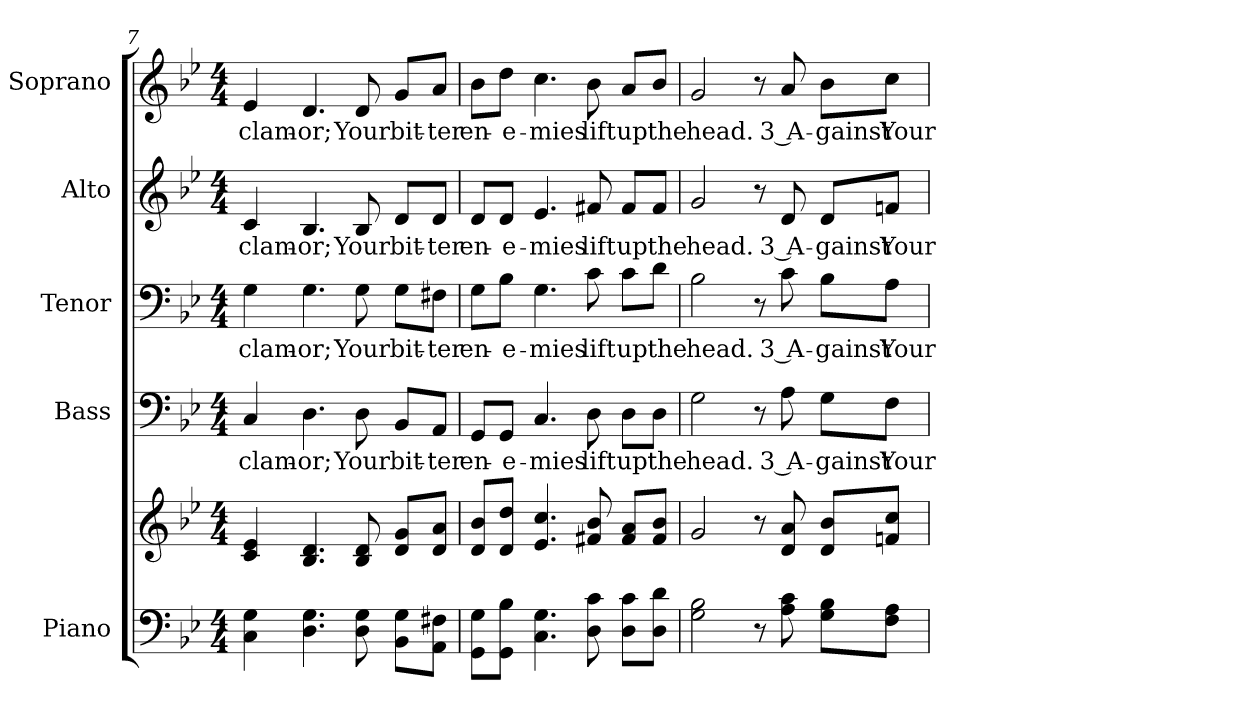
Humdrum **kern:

**kern	**kern	**kern	**text	**kern	**text	**kern	**text	**kern	**text
*part5	*part5	*part4	*part4	*part3	*part3	*part2	*part2	*part1	*part1
*staff6	*staff5	*staff4	*staff4	*staff3	*staff3	*staff2	*staff2	*staff1	*staff1
*I"Piano	*	*I"Bass	*	*I"Tenor	*	*I"Alto	*	*I"Soprano	*
*I'Pno.	*	*I'B.	*	*I'T.	*	*I'A.	*	*I'S.	*
!!LO:PB:g=z
*clefF4	*clefG2	*clefF4	*	*clefF4	*	*clefG2	*	*clefG2	*
*k[b-e-]	*k[b-e-]	*k[b-e-]	*	*k[b-e-]	*	*k[b-e-]	*	*k[b-e-]	*
*B-:	*B-:	*B-:	*	*B-:	*	*B-:	*	*B-:	*
*M4/4	*M4/4	*M4/4	*	*M4/4	*	*M4/4	*	*M4/4	*
=7	=7	=7	=7	=7	=7	=7	=7	=7	=7
!	!	!	!LO:LY:b:color=#000000	!	!	!	!	!	!
!	!	!	!	!	!LO:LY:b:color=#000000	!	!	!	!
!	!	!	!	!	!	!	!LO:LY:b:color=#000000	!	!
!	!	!	!	!	!	!	!	!	!LO:LY:b:color=#000000
4Ci\ 4Gi	4ci/ 4e-i	4Ci/	clam-	4Gi\	clam-	4ci/	clam-	4e-i/	clam-
!	!	!	!LO:LY:b:color=#000000	!	!	!	!	!	!
!	!	!	!	!	!LO:LY:b:color=#000000	!	!	!	!
!	!	!	!	!	!	!	!LO:LY:b:color=#000000	!	!
!	!	!	!	!	!	!	!	!	!LO:LY:b:color=#000000
4.Di\ 4.Gi	4.B-i/ 4.di	4.Di\	-or;	4.Gi\	-or;	4.B-i/	-or;	4.di/	-or;
!	!	!	!LO:LY:b:color=#000000	!	!	!	!	!	!
!	!	!	!	!	!LO:LY:b:color=#000000	!	!	!	!
!	!	!	!	!	!	!	!LO:LY:b:color=#000000	!	!
!	!	!	!	!	!	!	!	!	!LO:LY:b:color=#000000
8Di\ 8Gi	8B-i/ 8di	8Di\	Your	8Gi\	Your	8B-i/	Your	8di/	Your
!	!	!	!LO:LY:b:color=#000000	!	!	!	!	!	!
!	!	!	!	!	!LO:LY:b:color=#000000	!	!	!	!
!	!	!	!	!	!	!	!LO:LY:b:color=#000000	!	!
!	!	!	!	!	!	!	!	!	!LO:LY:b:color=#000000
8BB-i\ 8Gi\L	8di/ 8gi/L	8BB-i/L	bit-	8Gi\L	bit-	8di/L	bit-	8gi/L	bit-
!	!	!	!LO:LY:b:color=#000000	!	!	!	!	!	!
!	!	!	!	!	!LO:LY:b:color=#000000	!	!	!	!
!	!	!	!	!	!	!	!LO:LY:b:color=#000000	!	!
!	!	!	!	!	!	!	!	!	!LO:LY:b:color=#000000
8AAi\ 8F#Xi\J	8di/ 8ai/J	8AAi/J	-ter	8F#Xi\J	-ter	8di/J	-ter	8ai/J	-ter
=8	=8	=8	=8	=8	=8	=8	=8	=8	=8
!	!	!	!LO:LY:b:color=#000000	!	!	!	!	!	!
!	!	!	!	!	!LO:LY:b:color=#000000	!	!	!	!
!	!	!	!	!	!	!	!LO:LY:b:color=#000000	!	!
!	!	!	!	!	!	!	!	!	!LO:LY:b:color=#000000
8GGi\ 8Gi\L	8di/ 8b-i/L	8GGi/L	en-	8Gi\L	en-	8di/L	en-	8b-i\L	en-
!	!	!	!LO:LY:b:color=#000000	!	!	!	!	!	!
!	!	!	!	!	!LO:LY:b:color=#000000	!	!	!	!
!	!	!	!	!	!	!	!LO:LY:b:color=#000000	!	!
!	!	!	!	!	!	!	!	!	!LO:LY:b:color=#000000
8GGi\ 8B-i\J	8di/ 8ddi/J	8GGi/J	-e-	8B-i\J	-e-	8di/J	-e-	8ddi\J	-e-
!	!	!	!LO:LY:b:color=#000000	!	!	!	!	!	!
!	!	!	!	!	!LO:LY:b:color=#000000	!	!	!	!
!	!	!	!	!	!	!	!LO:LY:b:color=#000000	!	!
!	!	!	!	!	!	!	!	!	!LO:LY:b:color=#000000
4.Ci\ 4.Gi	4.e-i/ 4.cci	4.Ci/	-mies	4.Gi\	-mies	4.e-i/	-mies	4.cci\	-mies
!	!	!	!LO:LY:b:color=#000000	!	!	!	!	!	!
!	!	!	!	!	!LO:LY:b:color=#000000	!	!	!	!
!	!	!	!	!	!	!	!LO:LY:b:color=#000000	!	!
!	!	!	!	!	!	!	!	!	!LO:LY:b:color=#000000
8Di\ 8ci	8f#Xi/ 8b-i	8Di\	lift	8ci\	lift	8f#Xi/	lift	8b-i\	lift
!	!	!	!LO:LY:b:color=#000000	!	!	!	!	!	!
!	!	!	!	!	!LO:LY:b:color=#000000	!	!	!	!
!	!	!	!	!	!	!	!LO:LY:b:color=#000000	!	!
!	!	!	!	!	!	!	!	!	!LO:LY:b:color=#000000
8Di\ 8ci\L	8f#i/ 8ai/L	8Di\L	up	8ci\L	up	8f#i/L	up	8ai/L	up
!	!	!	!LO:LY:b:color=#000000	!	!	!	!	!	!
!	!	!	!	!	!LO:LY:b:color=#000000	!	!	!	!
!	!	!	!	!	!	!	!LO:LY:b:color=#000000	!	!
!	!	!	!	!	!	!	!	!	!LO:LY:b:color=#000000
8Di\ 8di\J	8f#i/ 8b-i/J	8Di\J	the	8di\J	the	8f#i/J	the	8b-i/J	the
=9	=9	=9	=9	=9	=9	=9	=9	=9	=9
!	!	!	!LO:LY:b:color=#000000	!	!	!	!	!	!
!	!	!	!	!	!LO:LY:b:color=#000000	!	!	!	!
!	!	!	!	!	!	!	!LO:LY:b:color=#000000	!	!
!	!	!	!	!	!	!	!	!	!LO:LY:b:color=#000000
2Gi\ 2B-i	2gi/	2Gi\	head.	2B-i\	head.	2gi/	head.	2gi/	head.
8r	8r	8r	.	8r	.	8r	.	8r	.
!	!	!	!LO:LY:b:color=#000000	!	!	!	!	!	!
!	!	!	!	!	!LO:LY:b:color=#000000	!	!	!	!
!	!	!	!	!	!	!	!LO:LY:b:color=#000000	!	!
!	!	!	!	!	!	!	!	!	!LO:LY:b:color=#000000
8Ai\ 8ci	8di/ 8ai	8Ai\	3 A-	8ci\	3 A-	8di/	3 A-	8ai/	3 A-
!	!	!	!LO:LY:b:color=#000000	!	!	!	!	!	!
!	!	!	!	!	!LO:LY:b:color=#000000	!	!	!	!
!	!	!	!	!	!	!	!LO:LY:b:color=#000000	!	!
!	!	!	!	!	!	!	!	!	!LO:LY:b:color=#000000
8Gi\ 8B-i\L	8di/ 8b-i/L	8Gi\L	-gainst	8B-i\L	-gainst	8di/L	-gainst	8b-i\L	-gainst
!	!	!	!LO:LY:b:color=#000000	!	!	!	!	!	!
!	!	!	!	!	!LO:LY:b:color=#000000	!	!	!	!
!	!	!	!	!	!	!	!LO:LY:b:color=#000000	!	!
!	!	!	!	!	!	!	!	!	!LO:LY:b:color=#000000
8Fi\ 8Ai\J	8fni/ 8cci/J	8Fi\J	Your	8Ai\J	Your	8fni/J	Your	8cci\J	Your
=	=	=	=	=	=	=	=	=	=
*-	*-	*-	*-	*-	*-	*-	*-	*-	*-
